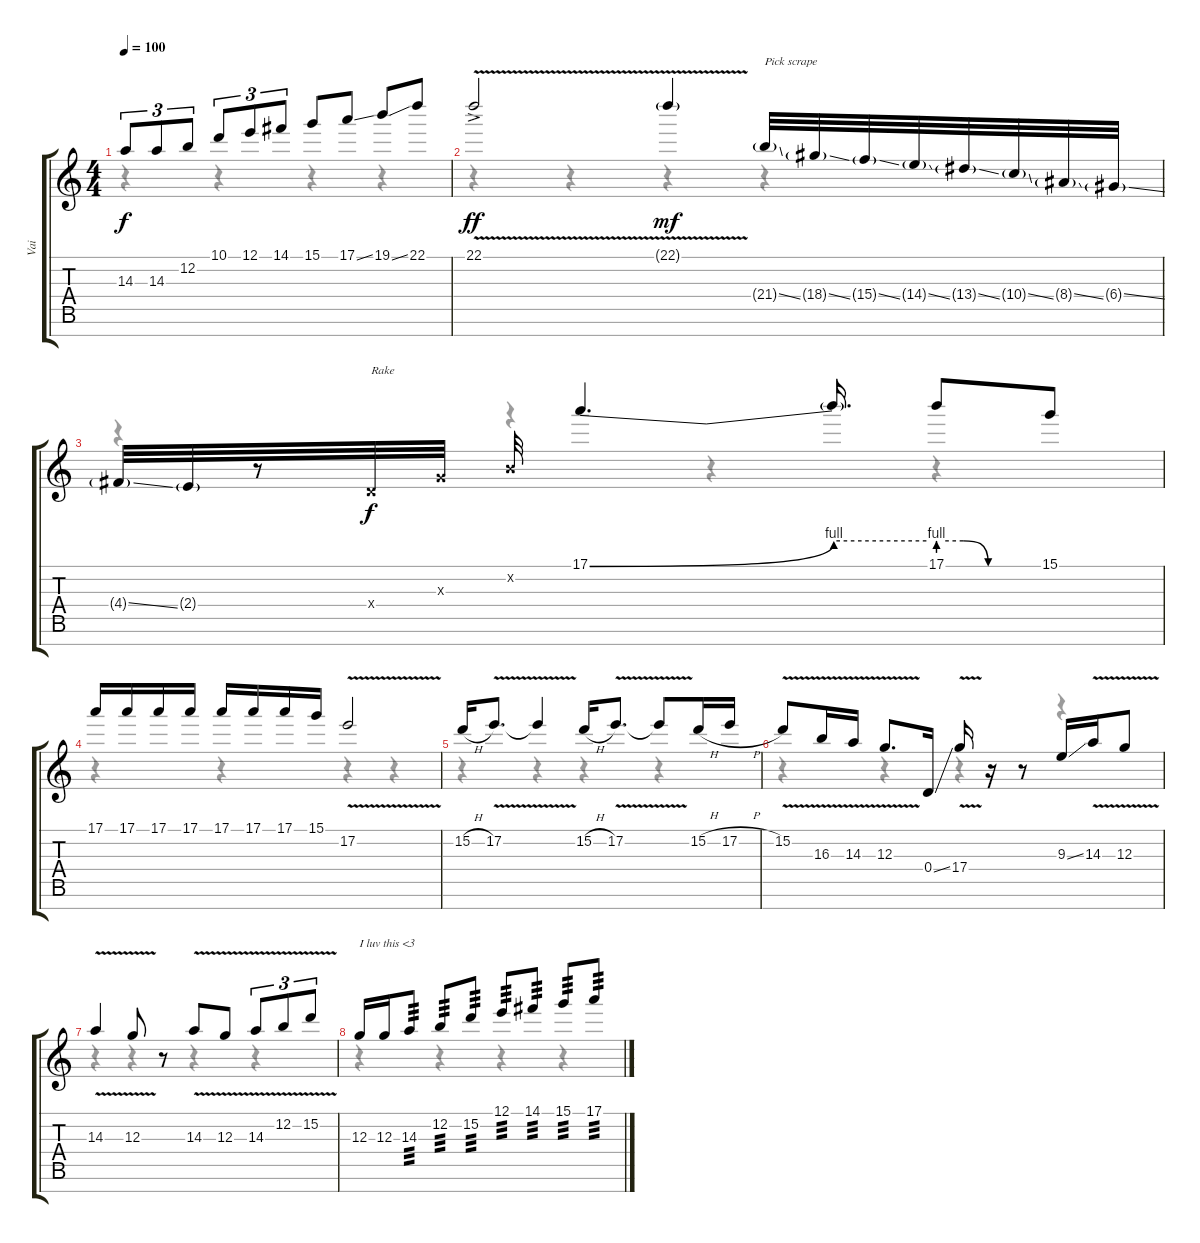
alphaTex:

\track ("Vai" "Vai") {instrument overdrivenguitar}
\staff {score tabs}
\tuning (E4 B3 G3 D3 A2 E2 B1) {hide}
\voice
\ts (4 4)
\tempo 100
\clef g2
\ks c
14.3{t}.8{tu (3 2) dy f} 14.3.8{tu (3 2)} 12.2.8{tu (3 2)} 10.1.8{tu (3 2)} 12.1.8{tu (3 2)} 14.1.8{tu (3 2)} 15.1.8 17.1{ss}.8 19.1{ss}.8 22.1.8 |
22.1{v ac}.2{dy ff} 22.1{v g}.4{dy mf} 21.4{ss g}.32{txt "Pick scrape"} 18.4{ss g}.32 15.4{ss g}.32 14.4{ss g}.32 13.4{ss g}.32 10.4{ss g}.32 8.4{ss g}.32 6.4{ss g}.32 |
4.4{ss g}.32 2.4{g}.32 r.8 0.4{x}.32{txt "Rake" dy f} 0.3{x}.32 0.2{x}.32 17.1{be (bend 0 0 60 4)}.4{d} 17.1{be (hold 0 4 60 4) t}.16{d} 17.1{be (custom 0 4 15 4 30 0 60 0)}.8 15.1.8 |
17.1.16 17.1.16 17.1.16 17.1.16 17.1.16 17.1.16 17.1.16 15.1.16 17.2{v}.2 |
15.2{h}.16 17.2{v}.8{d} 17.2{v t}.4 15.2{h}.16 17.2{v}.8{d} 17.2{v t}.8 15.2{h}.16 17.2{h}.16 |
15.2{v}.8 16.3{v}.16 14.3{v}.16 12.3{v}.8{d} 0.4{ss}.16 17.4{v}.16 r.16 r.8 9.3{ss}.16 14.3{v}.16 12.3{v}.8 |
14.3{v}.4 12.3{v}.8 r.8 14.3{v}.8 12.3{v}.8 14.3{v}.8{tu (3 2)} 12.2{v}.8{tu (3 2)} 15.2{v}.8{tu (3 2)} |
12.3.16{txt "I luv this <3"} 12.3.16 14.3.8{tp 3} 12.2.8{tp 3} 15.2.8{tp 3} 12.1.8{tp 3} 14.1.8{tp 3} 15.1.8{tp 3} 17.1.8{tp 3}
\voice
\clef g2
\ottava regular
\simile none
\ks c
r.4{dy f} r.4 r.4 r.4 |
r.4 r.4 r.4 r.4 |
r.4 r.4 r.4 r.4 |
r.4 r.4 r.4 r.4 |
r.4 r.4 r.4 r.4 |
r.4 r.4 r.4 r.4 |
r.4 r.4 r.4 r.4 |
r.4 r.4 r.4 r.4
